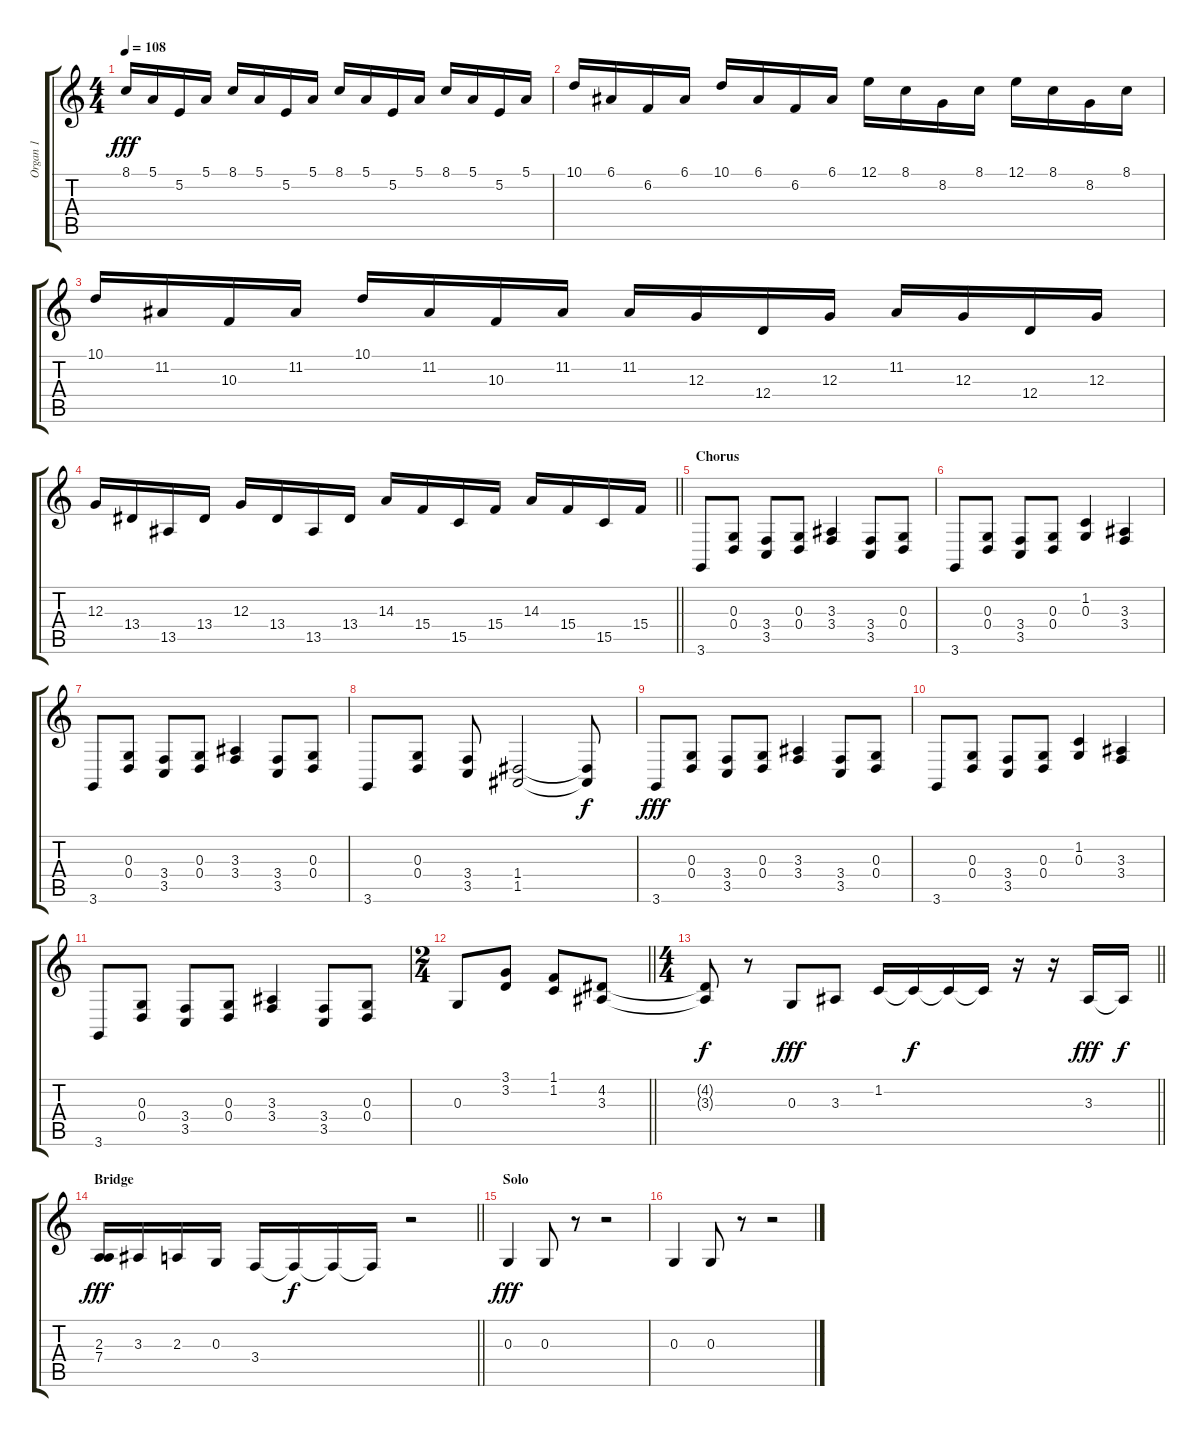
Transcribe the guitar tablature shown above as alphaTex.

\track ("Organ 1" "Organ 1") {instrument drawbarorgan}
\staff {score tabs}
\tuning (E4 B3 G3 D3 A2 E2) {hide}
\ts (4 4)
\tempo 108
\clef g2
\ks c
8.1.16{dy fff} 5.1.16 5.2.16 5.1.16 8.1.16 5.1.16 5.2.16 5.1.16 8.1.16 5.1.16 5.2.16 5.1.16 8.1.16 5.1.16 5.2.16 5.1.16 |
10.1.16 6.1.16 6.2.16 6.1.16 10.1.16 6.1.16 6.2.16 6.1.16 12.1.16 8.1.16 8.2.16 8.1.16 12.1.16 8.1.16 8.2.16 8.1.16 |
10.1.16 11.2.16 10.3.16 11.2.16 10.1.16 11.2.16 10.3.16 11.2.16 11.2.16 12.3.16 12.4.16 12.3.16 11.2.16 12.3.16 12.4.16 12.3.16 |
\barLineRight lightlight
12.3.16 13.4.16 13.5.16 13.4.16 12.3.16 13.4.16 13.5.16 13.4.16 14.3.16 15.4.16 15.5.16 15.4.16 14.3.16 15.4.16 15.5.16 15.4.16 |
\section ("" "Chorus")
3.6.8 (0.3 0.4).8 (3.4 3.5).8 (0.3 0.4).8 (3.3 3.4).4 (3.4 3.5).8 (0.3 0.4).8 |
3.6.8 (0.3 0.4).8 (3.4 3.5).8 (0.3 0.4).8 (1.2 0.3).4 (3.3 3.4).4 |
3.6.8 (0.3 0.4).8 (3.4 3.5).8 (0.3 0.4).8 (3.3 3.4).4 (3.4 3.5).8 (0.3 0.4).8 |
3.6.8 (0.3 0.4).8 (3.4 3.5).8 (1.4 1.5).2 (1.4{t} 1.5{t}).8{dy f} |
3.6.8{dy fff} (0.3 0.4).8 (3.4 3.5).8 (0.3 0.4).8 (3.3 3.4).4 (3.4 3.5).8 (0.3 0.4).8 |
3.6.8 (0.3 0.4).8 (3.4 3.5).8 (0.3 0.4).8 (1.2 0.3).4 (3.3 3.4).4 |
3.6.8 (0.3 0.4).8 (3.4 3.5).8 (0.3 0.4).8 (3.3 3.4).4 (3.4 3.5).8 (0.3 0.4).8 |
\ts (2 4)
\barLineRight lightlight
0.3.8 (3.1 3.2).8 (1.1 1.2).8 (4.2 3.3).8 |
\ts (4 4)
\barLineRight lightlight
(4.2{t} 3.3{t}).8{dy f} r.8 0.3.8{dy fff} 3.3.8 1.2.16 1.2{t}.16{dy f} 1.2{t}.16 1.2{t}.16 r.16 r.16 3.3.16{dy fff} 3.3{t}.16{dy f} |
\section ("" "Bridge")
\barLineRight lightlight
(2.3 7.4).16{dy fff} 3.3.16 2.3.16 0.3.16 3.4.16 3.4{t}.16{dy f} 3.4{t}.16 3.4{t}.16 r.2 |
\section ("" "Solo")
0.3.4{dy fff} 0.3.8 r.8 r.2 |
0.3.4 0.3.8 r.8 r.2
